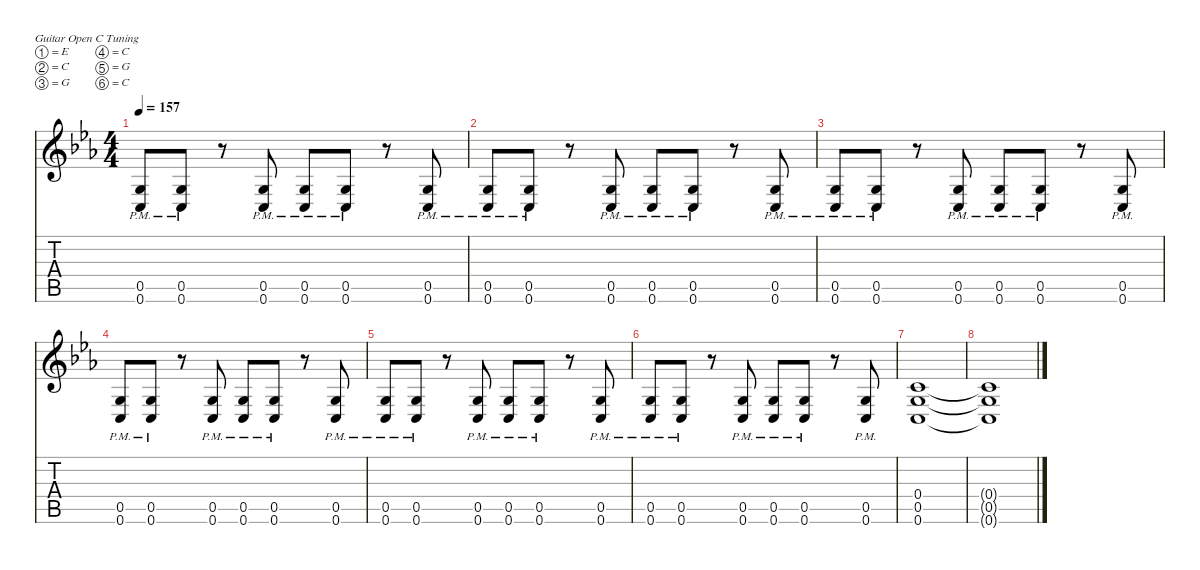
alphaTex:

\defaultSystemsLayout 4
\hideDynamics
\bracketExtendMode nobrackets
\singleTrackTrackNamePolicy hidden
\multiTrackTrackNamePolicy hidden
\firstSystemTrackNameMode fullname
\firstSystemTrackNameOrientation horizontal
\otherSystemsTrackNameOrientation horizontal
\track ("Guitar Three" "od.guit.") {instrument overdrivenguitar}
\staff {score tabs}
\tuning (E4 C4 G3 C3 G2 C2)
\ts (4 4)
\tempo 157
\clef g2
\ks cminor
(0.5{pm acc forcenatural} 0.6{pm acc forcenatural}).8{dy f beam Up} (0.5{pm acc forcenatural} 0.6{pm acc forcenatural}).8{beam Up} r.8{beam Up} (0.5{pm acc forcenatural} 0.6{pm acc forcenatural}).8{beam Up} (0.5{pm acc forcenatural} 0.6{pm acc forcenatural}).8{beam Up} (0.5{pm acc forcenatural} 0.6{pm acc forcenatural}).8{beam Up} r.8{beam Up} (0.5{pm acc forcenatural} 0.6{pm acc forcenatural}).8{beam Up} |
(0.5{pm acc forcenatural} 0.6{pm acc forcenatural}).8{beam Up} (0.5{pm acc forcenatural} 0.6{pm acc forcenatural}).8{beam Up} r.8{beam Up} (0.5{pm acc forcenatural} 0.6{pm acc forcenatural}).8{beam Up} (0.5{pm acc forcenatural} 0.6{pm acc forcenatural}).8{beam Up} (0.5{pm acc forcenatural} 0.6{pm acc forcenatural}).8{beam Up} r.8{beam Up} (0.5{pm acc forcenatural} 0.6{pm acc forcenatural}).8{beam Up} |
(0.5{pm acc forcenatural} 0.6{pm acc forcenatural}).8{beam Up} (0.5{pm acc forcenatural} 0.6{pm acc forcenatural}).8{beam Up} r.8{beam Up} (0.5{pm acc forcenatural} 0.6{pm acc forcenatural}).8{beam Up} (0.5{pm acc forcenatural} 0.6{pm acc forcenatural}).8{beam Up} (0.5{pm acc forcenatural} 0.6{pm acc forcenatural}).8{beam Up} r.8{beam Up} (0.5{pm acc forcenatural} 0.6{pm acc forcenatural}).8{beam Up} |
(0.5{pm acc forcenatural} 0.6{pm acc forcenatural}).8{beam Up} (0.5{pm acc forcenatural} 0.6{pm acc forcenatural}).8{beam Up} r.8{beam Up} (0.5{pm acc forcenatural} 0.6{pm acc forcenatural}).8{beam Up} (0.5{pm acc forcenatural} 0.6{pm acc forcenatural}).8{beam Up} (0.5{pm acc forcenatural} 0.6{pm acc forcenatural}).8{beam Up} r.8{beam Up} (0.5{pm acc forcenatural} 0.6{pm acc forcenatural}).8{beam Up} |
(0.5{pm acc forcenatural} 0.6{pm acc forcenatural}).8{beam Up} (0.5{pm acc forcenatural} 0.6{pm acc forcenatural}).8{beam Up} r.8{beam Up} (0.5{pm acc forcenatural} 0.6{pm acc forcenatural}).8{beam Up} (0.5{pm acc forcenatural} 0.6{pm acc forcenatural}).8{beam Up} (0.5{pm acc forcenatural} 0.6{pm acc forcenatural}).8{beam Up} r.8{beam Up} (0.5{pm acc forcenatural} 0.6{pm acc forcenatural}).8{beam Up} |
(0.5{pm acc forcenatural} 0.6{pm acc forcenatural}).8{beam Up} (0.5{pm acc forcenatural} 0.6{pm acc forcenatural}).8{beam Up} r.8{beam Up} (0.5{pm acc forcenatural} 0.6{pm acc forcenatural}).8{beam Up} (0.5{pm acc forcenatural} 0.6{pm acc forcenatural}).8{beam Up} (0.5{pm acc forcenatural} 0.6{pm acc forcenatural}).8{beam Up} r.8{beam Up} (0.5{pm acc forcenatural} 0.6{pm acc forcenatural}).8{beam Up} |
(0.4{acc forcenatural} 0.5{acc forcenatural} 0.6{acc forcenatural}).1{beam Up} |
(0.4{t acc forcenatural} 0.5{t acc forcenatural} 0.6{t acc forcenatural}).1{beam Up}
